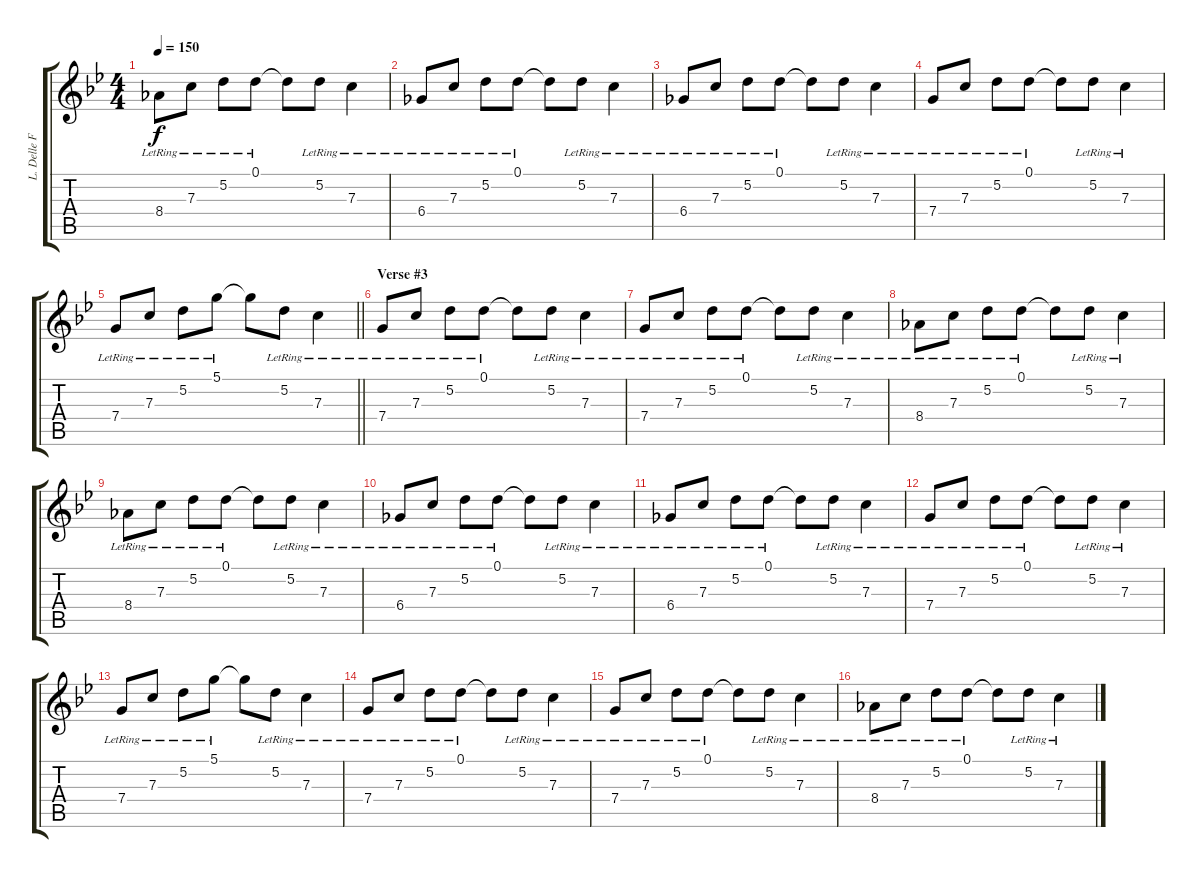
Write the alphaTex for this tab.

\track ("L. Delle Fave (Clean Guitar R)" "L. Delle F") {instrument electricguitarclean}
\staff {score tabs}
\tuning (D4 A3 F3 C3 G2 D2) {hide}
\ts (4 4)
\tempo 150
\clef g2
\ks gminor
8.4{lr}.8{dy f} 7.3{lr}.8 5.2{lr}.8 0.1{lr}.8 0.1{t}.8 5.2{lr}.8 7.3{lr}.4 |
6.4{lr}.8 7.3{lr}.8 5.2{lr}.8 0.1{lr}.8 0.1{t}.8 5.2{lr}.8 7.3{lr}.4 |
6.4{lr}.8 7.3{lr}.8 5.2{lr}.8 0.1{lr}.8 0.1{t}.8 5.2{lr}.8 7.3{lr}.4 |
7.4{lr}.8 7.3{lr}.8 5.2{lr}.8 0.1{lr}.8 0.1{t}.8 5.2{lr}.8 7.3{lr}.4 |
\barLineRight lightlight
7.4{lr}.8 7.3{lr}.8 5.2{lr}.8 5.1{lr}.8 5.1{t}.8 5.2{lr}.8 7.3{lr}.4 |
\section ("" "Verse #3")
7.4{lr}.8 7.3{lr}.8 5.2{lr}.8 0.1{lr}.8 0.1{t}.8 5.2{lr}.8 7.3{lr}.4 |
7.4{lr}.8 7.3{lr}.8 5.2{lr}.8 0.1{lr}.8 0.1{t}.8 5.2{lr}.8 7.3{lr}.4 |
8.4{lr}.8 7.3{lr}.8 5.2{lr}.8 0.1{lr}.8 0.1{t}.8 5.2{lr}.8 7.3{lr}.4 |
8.4{lr}.8 7.3{lr}.8 5.2{lr}.8 0.1{lr}.8 0.1{t}.8 5.2{lr}.8 7.3{lr}.4 |
6.4{lr}.8 7.3{lr}.8 5.2{lr}.8 0.1{lr}.8 0.1{t}.8 5.2{lr}.8 7.3{lr}.4 |
6.4{lr}.8 7.3{lr}.8 5.2{lr}.8 0.1{lr}.8 0.1{t}.8 5.2{lr}.8 7.3{lr}.4 |
7.4{lr}.8 7.3{lr}.8 5.2{lr}.8 0.1{lr}.8 0.1{t}.8 5.2{lr}.8 7.3{lr}.4 |
7.4{lr}.8 7.3{lr}.8 5.2{lr}.8 5.1{lr}.8 5.1{t}.8 5.2{lr}.8 7.3{lr}.4 |
7.4{lr}.8 7.3{lr}.8 5.2{lr}.8 0.1{lr}.8 0.1{t}.8 5.2{lr}.8 7.3{lr}.4 |
7.4{lr}.8 7.3{lr}.8 5.2{lr}.8 0.1{lr}.8 0.1{t}.8 5.2{lr}.8 7.3{lr}.4 |
8.4{lr}.8 7.3{lr}.8 5.2{lr}.8 0.1{lr}.8 0.1{t}.8 5.2{lr}.8 7.3{lr}.4
